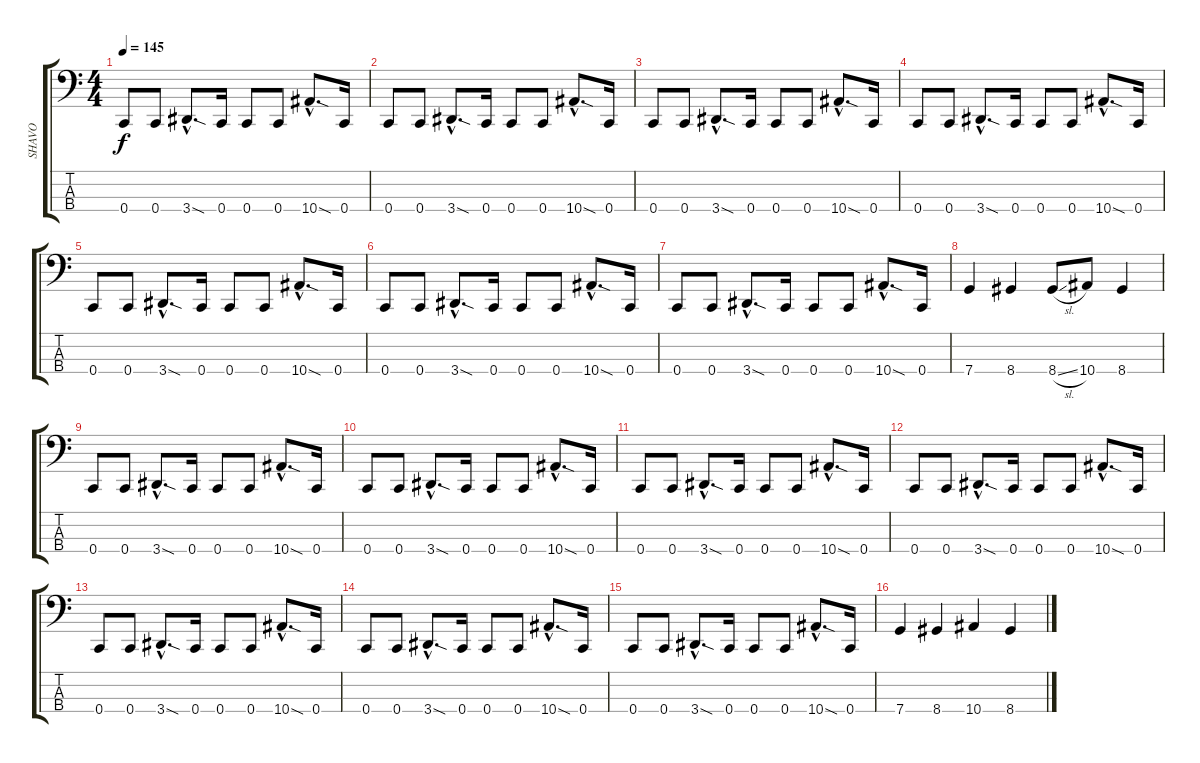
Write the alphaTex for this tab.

\track ("SHAVO" "SHAVO") {instrument slapbass2}
\staff {score tabs}
\tuning (F2 C2 G1 C1) {hide}
\ts (4 4)
\tempo 145
\clef f4
\ks c
0.4.8{dy f instrument slapbass2} 0.4.8 3.4{sod hac}.8{d} 0.4.16 0.4.8 0.4.8 10.4{sod hac}.8{d} 0.4.16 |
0.4.8 0.4.8 3.4{sod hac}.8{d} 0.4.16 0.4.8 0.4.8 10.4{sod hac}.8{d} 0.4.16 |
0.4.8 0.4.8 3.4{sod hac}.8{d} 0.4.16 0.4.8 0.4.8 10.4{sod hac}.8{d} 0.4.16 |
0.4.8 0.4.8 3.4{sod hac}.8{d} 0.4.16 0.4.8 0.4.8 10.4{sod hac}.8{d} 0.4.16 |
0.4.8 0.4.8 3.4{sod hac}.8{d} 0.4.16 0.4.8 0.4.8 10.4{sod hac}.8{d} 0.4.16 |
0.4.8 0.4.8 3.4{sod hac}.8{d} 0.4.16 0.4.8 0.4.8 10.4{sod hac}.8{d} 0.4.16 |
0.4.8 0.4.8 3.4{sod hac}.8{d} 0.4.16 0.4.8 0.4.8 10.4{sod hac}.8{d} 0.4.16 |
7.4.4 8.4.4 8.4{sl}.8 10.4.8 8.4.4 |
0.4.8 0.4.8 3.4{sod hac}.8{d} 0.4.16 0.4.8 0.4.8 10.4{sod hac}.8{d} 0.4.16 |
0.4.8 0.4.8 3.4{sod hac}.8{d} 0.4.16 0.4.8 0.4.8 10.4{sod hac}.8{d} 0.4.16 |
0.4.8 0.4.8 3.4{sod hac}.8{d} 0.4.16 0.4.8 0.4.8 10.4{sod hac}.8{d} 0.4.16 |
0.4.8 0.4.8 3.4{sod hac}.8{d} 0.4.16 0.4.8 0.4.8 10.4{sod hac}.8{d} 0.4.16 |
0.4.8 0.4.8 3.4{sod hac}.8{d} 0.4.16 0.4.8 0.4.8 10.4{sod hac}.8{d} 0.4.16 |
0.4.8 0.4.8 3.4{sod hac}.8{d} 0.4.16 0.4.8 0.4.8 10.4{sod hac}.8{d} 0.4.16 |
0.4.8 0.4.8 3.4{sod hac}.8{d} 0.4.16 0.4.8 0.4.8 10.4{sod hac}.8{d} 0.4.16 |
7.4.4 8.4.4 10.4.4 8.4.4
